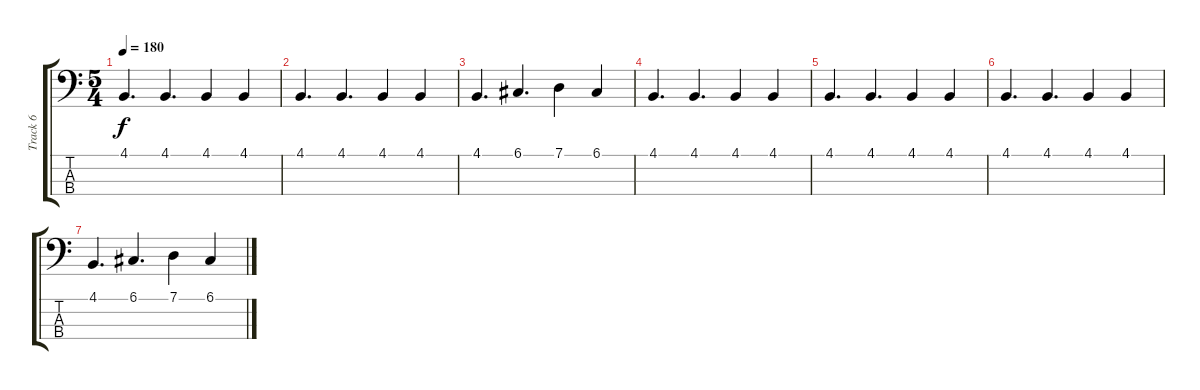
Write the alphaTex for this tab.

\track ("Track 6" "Track 6") {instrument pizzicatostrings}
\staff {score tabs}
\tuning (G2 D2 A1 E1) {hide}
\ts (5 4)
\tempo 180
\clef f4
\ks c
4.1.4{d dy f} 4.1.4{d} 4.1.4 4.1.4 |
4.1.4{d} 4.1.4{d} 4.1.4 4.1.4 |
4.1.4{d} 6.1.4{d} 7.1.4 6.1.4 |
4.1.4{d} 4.1.4{d} 4.1.4 4.1.4 |
4.1.4{d} 4.1.4{d} 4.1.4 4.1.4 |
4.1.4{d} 4.1.4{d} 4.1.4 4.1.4 |
4.1.4{d} 6.1.4{d} 7.1.4 6.1.4
